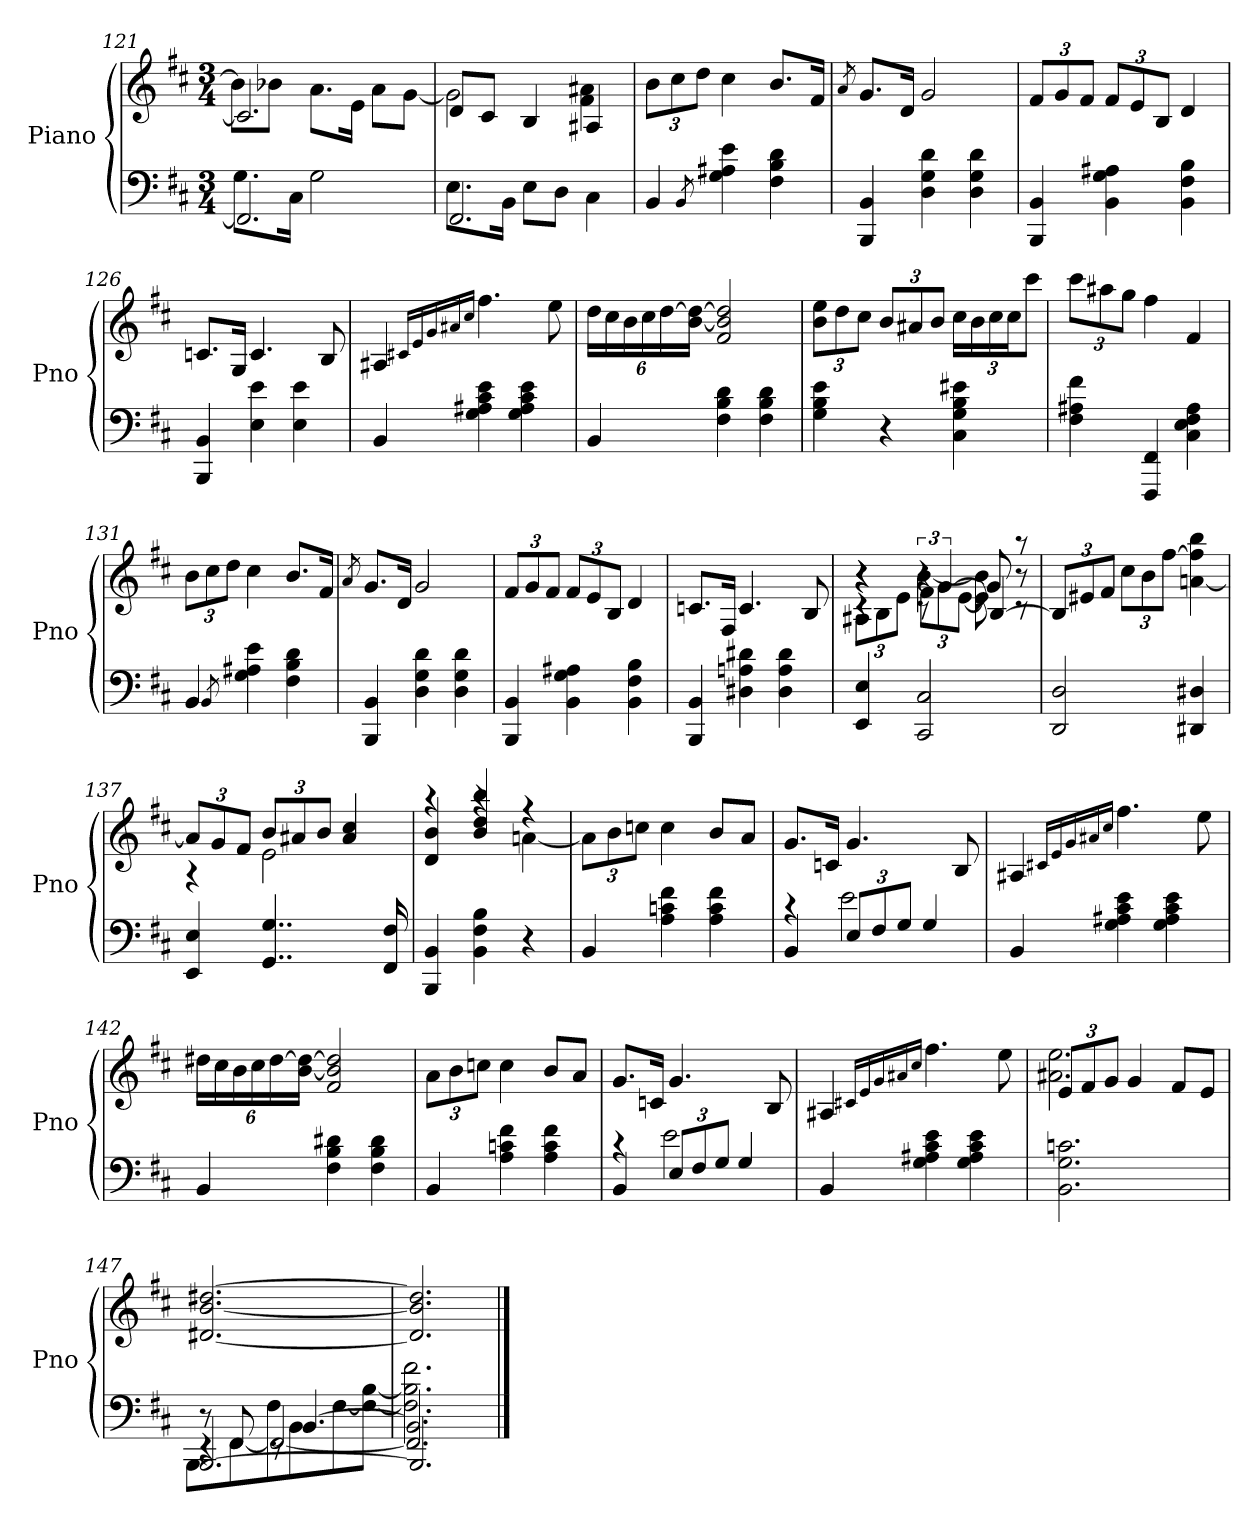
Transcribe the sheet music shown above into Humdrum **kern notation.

**kern	**kern
*part1	*part1
*staff2	*staff1
*I"Piano	*
*I'Pno	*
*clefF4	*clefG2
*k[f#c#]	*k[f#c#]
*M3/4	*M3/4
=121	=121
*^	*^
2.FF#]	8.GL	2.c#]	8bL]
.	.	.	8b-XJ
.	16C#Jk	.	.
.	2G	.	8.aL
.	.	.	16eJk
.	.	.	8aL
.	.	.	[8gJ
=122	=122	=122	=122
2.FF#	8.EL	8dL	2g]
.	.	8c#J	.
.	16BBJk	.	.
.	8EL	4B	.
.	8DJ	.	.
.	4C#	4A#X	4f# 4a#X
*v	*v	*	*
*	*v	*v
=123	=123
4BB	12bL
.	12cc#
.	12ddJ
8qBB/	.
4G 4A#X 4e	4cc#
4F# 4B 4d	8.bL
.	16f#Jk
=124	=124
.	8qa/
4BBB 4BB	8.gL
.	16dJk
4D 4G 4d	2g
4D 4G 4d	.
=125	=125
4BBB 4BB	12f#L
.	12g
.	12f#J
4BB 4G 4A#X	12f#L
.	12e
.	12BJ
4BB 4F# 4B	4d
=126	=126
4BBB 4BB	8.cnL
.	16GJk
4E 4e	4.c
4E 4e	.
.	8B
=127	=127
4BB	4A#X
.	16qqc#X/LL
.	16qqe/
.	16qqg/
.	16qqa#X/
.	16qqcc#/JJ
4G 4A#X 4c# 4e	4.ff#
4G 4A# 4c# 4e	.
.	8ee
=128	=128
4BB	24ddLL
.	24cc#
.	24b
.	24cc#
.	[24dd
.	[24b 24dd_JJ
4F# 4B 4d	2f# 2b] 2dd]
4F# 4B 4d	.
=129	=129
4G 4B 4e	12b 12eeL
.	12dd
.	12cc#J
4r	12bL
.	12a#X
.	12bJ
4C# 4G 4B 4e#X	24cc#LL
.	24b
.	24cc#
.	24cc#J
.	12ccc#J
=130	=130
4F# 4A#X 4f#	12ccc#L
.	12aa#X
.	12ggJ
4FFF# 4FF#	4ff#
4C# 4E 4F# 4A#	4f#
=131	=131
4BB	12bL
.	12cc#
.	12ddJ
8qBB/	.
4G 4A#X 4e	4cc#
4F# 4B 4d	8.bL
.	16f#Jk
=132	=132
.	8qa/
4BBB 4BB	8.gL
.	16dJk
4D 4G 4d	2g
4D 4G 4d	.
=133	=133
4BBB 4BB	12f#L
.	12g
.	12f#J
4BB 4G 4A#X	12f#L
.	12e
.	12BJ
4BB 4F# 4B	4d
=134	=134
4BBB 4BB	8.cnL
.	16F#Jk
4D#X 4An 4d#X	4.c
4D# 4A 4d#	.
.	8B
=135	=135
*	*^
*	*	*^
*	*	*	*^
4EE 4E	4r	4r	4rc	12A#XL
.	.	.	.	12B
.	.	.	.	12eJ
2CC# 2C#	4r	[4b\	12rc	12f#L
.	.	.	[6g	12g
.	.	.	.	[12eJ
.	[4B/	8b\]	8g]	8e]
.	.	8r	8rc	8raa
*	*v	*v	*v	*v
=136	=136
2DD 2D	12BL]
.	12e#X
.	12f#J
.	12cc#L
.	12b
.	[12ff#J
4DD#X 4D#X	[4an 4ff#] 4bb
=137	=137
*	*^
4EE 4E	12aL]	4r
.	12g	.
.	12f#J	.
4..GG 4..G	12bL	2e
.	12a#X	.
.	12bJ	.
.	4a# 4cc#	.
16FF# 16F#	.	.
=138	=138	=138
4BBB 4BB	4d 4b	4raa
4BB 4F# 4B	4b 4dd 4bb	4raa
4r	4r	[4an
*	*v	*v
=139	=139
4BB	12aL]
.	12b
.	12ccnJ
4A 4cn 4f#	4cc
4A 4c 4f#	8bL
.	8aJ
=140	=140
*^	*
4BB	4rc	8.gL
.	.	16cnJk
12EL	2e	4.g
12F#	.	.
12GJ	.	.
4G	.	.
.	.	8B
*v	*v	*
=141	=141
4BB	4A#X
.	16qqc#X/LL
.	16qqe/
.	16qqg/
.	16qqa#X/
.	16qqcc#/JJ
4G 4A#X 4c# 4e	4.ff#
4G 4A# 4c# 4e	.
.	8ee
=142	=142
4BB	24dd#XLL
.	24cc#
.	24b
.	24cc#
.	[24dd#
.	[24b 24dd#_JJ
4F# 4B 4d#X	2f# 2b] 2dd#]
4F# 4B 4d#	.
=143	=143
4BB	12aL
.	12b
.	12ccnJ
4A 4cn 4f#	4cc
4A 4c 4f#	8bL
.	8aJ
=144	=144
*^	*
4BB	4rc	8.gL
.	.	16cnJk
12EL	2e	4.g
12F#	.	.
12GJ	.	.
4G	.	.
.	.	8B
*v	*v	*
=145	=145
4BB	4A#X
.	16qqc#X/LL
.	16qqe/
.	16qqg/
.	16qqa#X/
.	16qqcc#/JJ
4G 4A#X 4c# 4e	4.ff#
4G 4A# 4c# 4e	.
.	8ee
=146	=146
*	*^
2.BB 2.G 2.cn	12eL	2.a#X 2.ee
.	12f#	.
.	12gJ	.
.	4g	.
.	8f#L	.
.	8eJ	.
*	*v	*v
=147	=147
*^	*
*	*^	*
*	*	*^	*
[2.BBB/	8r	4rEE	8BBBL	[2.d#X [2.b [2.dd#X
.	[8FF#/	.	8FF#	.
.	2FF#/_	8rEE	8F#	.
.	.	[4.BB	8BB	.
.	.	.	[8F#	.
.	.	.	8F#_ [8BJ	.
=148	=148	=148	=148	=148
2.BBB/]	2.FF#/]	2.BB]	2.F#] 2.B] 2.f#	2.d#] 2.b] 2.dd#]
*v	*v	*v	*v	*
==	==
*-	*-
